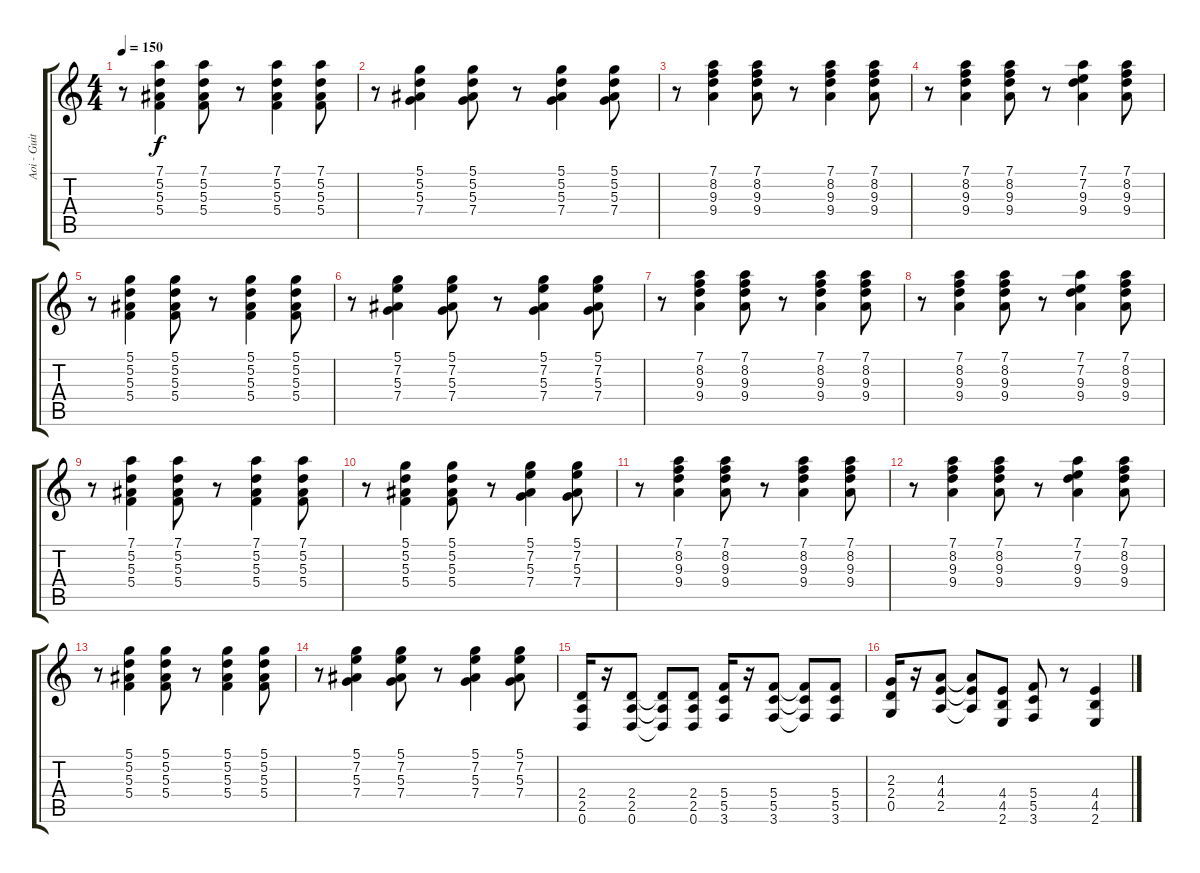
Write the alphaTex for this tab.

\track ("Aoi - Guitar 2" "Aoi - Guit") {instrument distortionguitar}
\staff {score tabs}
\tuning (D4 A3 F3 C3 G2 D2) {hide}
\ts (4 4)
\section ("" "")
\tempo 150
\clef g2
\ks c
r.8{dy f volume 10 instrument distortionguitar} (7.1 5.2 5.3 5.4).4 (7.1 5.2 5.3 5.4).8 r.8 (7.1 5.2 5.3 5.4).4 (7.1 5.2 5.3 5.4).8 |
r.8 (5.1 5.2 5.3 7.4).4 (5.1 5.2 5.3 7.4).8 r.8 (5.1 5.2 5.3 7.4).4 (5.1 5.2 5.3 7.4).8 |
r.8 (7.1 8.2 9.3 9.4).4 (7.1 8.2 9.3 9.4).8 r.8 (7.1 8.2 9.3 9.4).4 (7.1 8.2 9.3 9.4).8 |
r.8 (7.1 8.2 9.3 9.4).4 (7.1 8.2 9.3 9.4).8 r.8 (7.1 7.2 9.3 9.4).4 (7.1 8.2 9.3 9.4).8 |
r.8 (5.1 5.2 5.3 5.4).4 (5.1 5.2 5.3 5.4).8 r.8 (5.1 5.2 5.3 5.4).4 (5.1 5.2 5.3 5.4).8 |
r.8 (5.1 7.2 5.3 7.4).4 (5.1 7.2 5.3 7.4).8 r.8 (5.1 7.2 5.3 7.4).4 (5.1 7.2 5.3 7.4).8 |
r.8 (7.1 8.2 9.3 9.4).4 (7.1 8.2 9.3 9.4).8 r.8 (7.1 8.2 9.3 9.4).4 (7.1 8.2 9.3 9.4).8 |
r.8 (7.1 8.2 9.3 9.4).4 (7.1 8.2 9.3 9.4).8 r.8 (7.1 7.2 9.3 9.4).4 (7.1 8.2 9.3 9.4).8 |
r.8 (7.1 5.2 5.3 5.4).4 (7.1 5.2 5.3 5.4).8 r.8 (7.1 5.2 5.3 5.4).4 (7.1 5.2 5.3 5.4).8 |
r.8 (5.1 5.2 5.3 5.4).4 (5.1 5.2 5.3 5.4).8 r.8 (5.1 7.2 5.3 7.4).4 (5.1 7.2 5.3 7.4).8 |
r.8 (7.1 8.2 9.3 9.4).4 (7.1 8.2 9.3 9.4).8 r.8 (7.1 8.2 9.3 9.4).4 (7.1 8.2 9.3 9.4).8 |
r.8 (7.1 8.2 9.3 9.4).4 (7.1 8.2 9.3 9.4).8 r.8 (7.1 7.2 9.3 9.4).4 (7.1 8.2 9.3 9.4).8 |
r.8 (5.1 5.2 5.3 5.4).4 (5.1 5.2 5.3 5.4).8 r.8 (5.1 5.2 5.3 5.4).4 (5.1 5.2 5.3 5.4).8 |
r.8 (5.1 7.2 5.3 7.4).4 (5.1 7.2 5.3 7.4).8 r.8 (5.1 7.2 5.3 7.4).4 (5.1 7.2 5.3 7.4).8 |
(2.4 2.5 0.6).16{instrument distortionguitar} r.16 (2.4 2.5 0.6).8 (2.4{t} 2.5{t} 0.6{t}).8 (2.4 2.5 0.6).8 (5.4 5.5 3.6).16 r.16 (5.4 5.5 3.6).8 (5.4{t} 5.5{t} 3.6{t}).8 (5.4 5.5 3.6).8 |
(2.3 2.4 0.5).16 r.16 (4.3 4.4 2.5).8 (4.3{t} 4.4{t} 2.5{t}).8 (4.4 4.5 2.6).8 (5.4 5.5 3.6).8 r.8 (4.4 4.5 2.6).4
